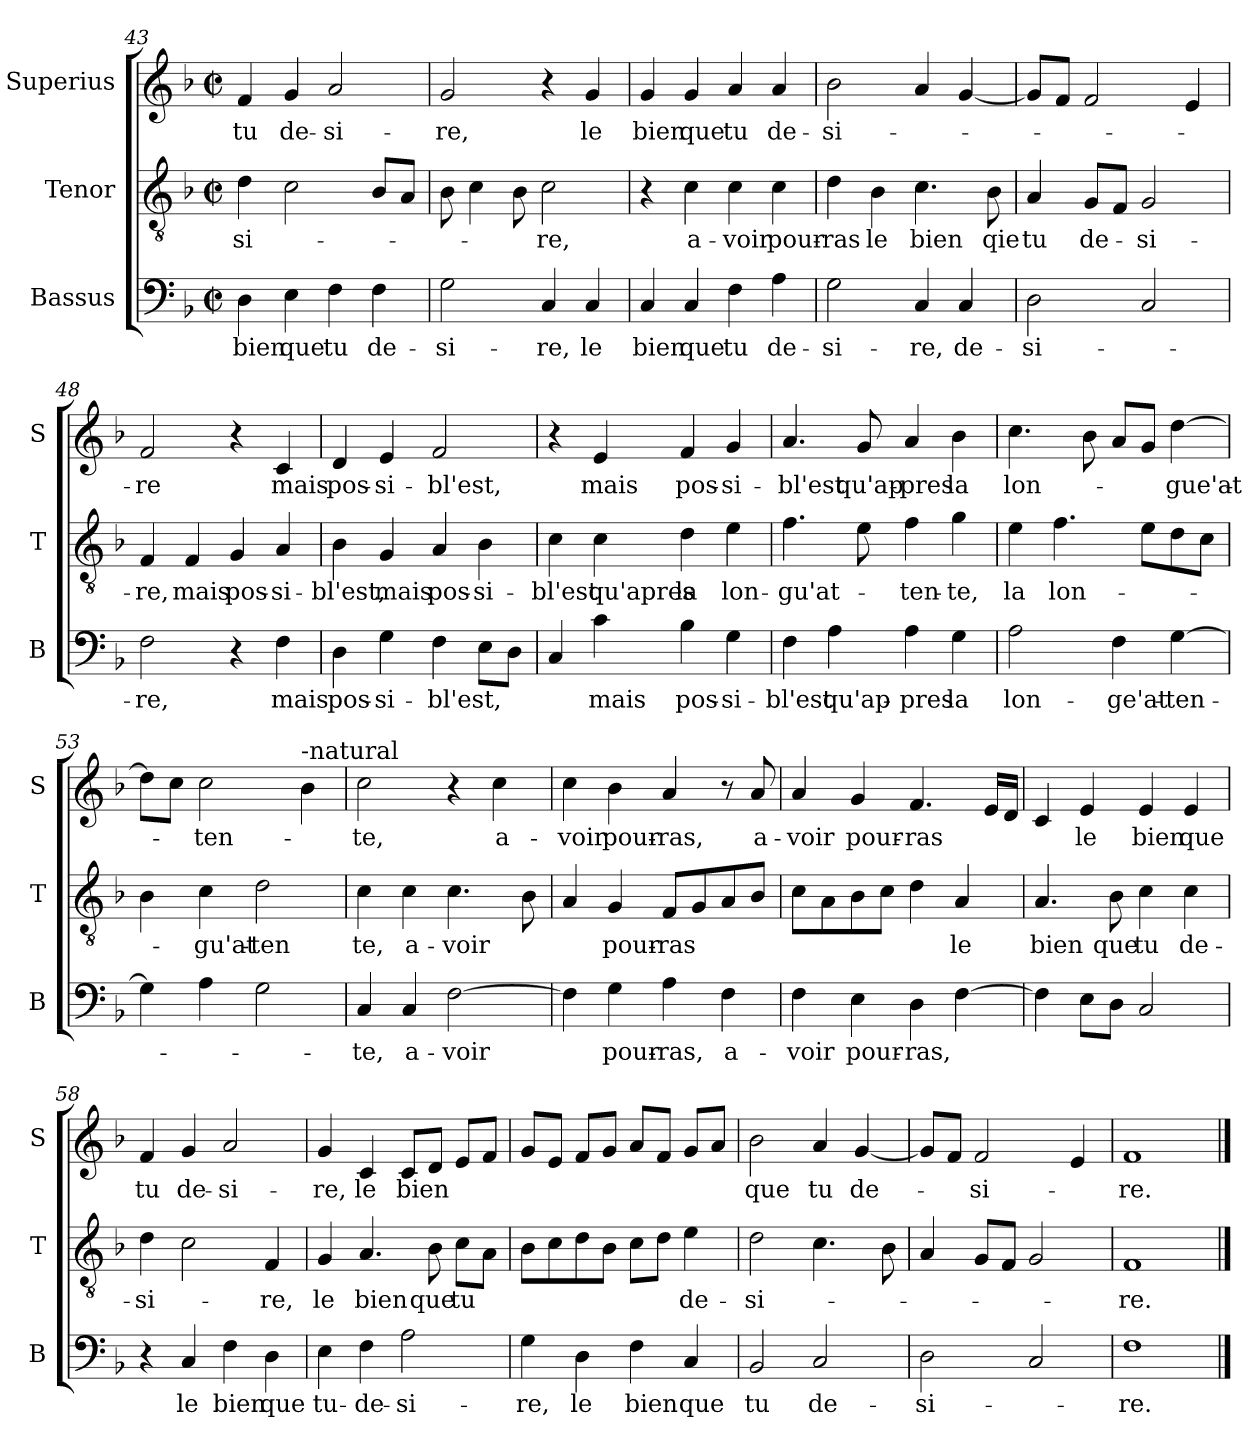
**kern	**text	**kern	**text	**kern	**text
*part3	*part3	*part2	*part2	*part1	*part1
*staff3	*staff3	*staff2	*staff2	*staff1	*staff1
*I"Bassus	*	*I"Tenor	*	*I"Superius	*
*I'B	*	*I'T	*	*I'S	*
*clefF4	*	*clefGv2	*	*clefG2	*
*k[b-]	*	*k[b-]	*	*k[b-]	*
*F:	*	*F:	*	*F:	*
*M2/2	*	*M2/2	*	*M2/2	*
*met(c|)	*	*met(c|)	*	*met(c|)	*
=43	=43	=43	=43	=43	=43
!	!LO:LY:b	!	!LO:LY:b	!	!LO:LY:b
4D\	bien	4d\	-si-	4f/	tu
!	!LO:LY:b	!	!	!	!LO:LY:b
4E\	que	2c\	.	4g/	de-
!	!LO:LY:b	!	!	!	!LO:LY:b
4F\	tu	.	.	2a/	-si-
!	!LO:LY:b	!	!	!	!
4F\	de-	8B-/L	.	.	.
.	.	8A/J	.	.	.
=44	=44	=44	=44	=44	=44
!	!LO:LY:b	!	!	!	!LO:LY:b
2G\	-si-	8B-\	.	2g/	-re,
.	.	4c\	.	.	.
.	.	8B-\	.	.	.
!	!LO:LY:b	!	!LO:LY:b	!	!
4C/	-re,	2c\	-re,	4r	.
!	!LO:LY:b	!	!	!	!LO:LY:b
4C/	le	.	.	4g/	le
=45	=45	=45	=45	=45	=45
!	!LO:LY:b	!	!	!	!LO:LY:b
4C/	bien	4r	.	4g/	bien
!	!LO:LY:b	!	!LO:LY:b	!	!LO:LY:b
4C/	que	4c\	a-	4g/	que
!	!LO:LY:b	!	!LO:LY:b	!	!LO:LY:b
4F\	tu	4c\	-voir	4a/	tu
!	!LO:LY:b	!	!LO:LY:b	!	!LO:LY:b
4A\	de-	4c\	pour-	4a/	de-
!!LO:LB:g=z
=46	=46	=46	=46	=46	=46
!	!LO:LY:b	!	!LO:LY:b	!	!LO:LY:b
2G\	-si-	4d\	-ras	2b-\	-si-
!	!	!	!LO:LY:b	!	!
.	.	4B-\	le	.	.
!	!LO:LY:b	!	!LO:LY:b	!	!
4C/	-re,	4.c\	bien	4a/	.
!	!LO:LY:b	!	!	!	!
4C/	de-	.	.	[4g/	.
!	!	!	!LO:LY:b	!	!
.	.	8B-\	qie	.	.
=47	=47	=47	=47	=47	=47
!	!LO:LY:b	!	!LO:LY:b	!	!
2D\	-si-	4A/	tu	8g/L]	.
.	.	.	.	8f/J	.
!	!	!	!LO:LY:b	!	!
.	.	8G/L	de-	2f/	.
.	.	8F/J	.	.	.
!	!	!	!LO:LY:b	!	!
2C/	.	2G/	-si-	.	.
.	.	.	.	4e/	.
=48	=48	=48	=48	=48	=48
!	!LO:LY:b	!	!LO:LY:b	!	!LO:LY:b
2F\	-re,	4F/	-re,	2f/	-re
!	!	!	!LO:LY:b	!	!
.	.	4F/	mais	.	.
!	!	!	!LO:LY:b	!	!
4r	.	4G/	pos-	4r	.
!	!LO:LY:b	!	!LO:LY:b	!	!LO:LY:b
4F\	mais	4A/	-si-	4c/	mais
=49	=49	=49	=49	=49	=49
!	!LO:LY:b	!	!LO:LY:b	!	!LO:LY:b
4D\	pos-	4B-\	-bl'est,	4d/	pos-
!	!LO:LY:b	!	!LO:LY:b	!	!LO:LY:b
4G\	-si-	4G/	mais	4e/	-si-
!	!LO:LY:b	!	!LO:LY:b	!	!LO:LY:b
4F\	-bl'est,	4A/	pos-	2f/	-bl'est,
!	!	!	!LO:LY:b	!	!
8E\L	.	4B-\	-si-	.	.
8D\J	.	.	.	.	.
=50	=50	=50	=50	=50	=50
!	!	!	!LO:LY:b	!	!
4C/	.	4c\	-bl'est	4r	.
!	!LO:LY:b	!	!LO:LY:b	!	!LO:LY:b
4c\	mais	4c\	qu'apres	4e/	mais
!	!LO:LY:b	!	!LO:LY:b	!	!LO:LY:b
4B-\	pos-	4d\	la	4f/	pos-
!	!LO:LY:b	!	!LO:LY:b	!	!LO:LY:b
4G\	-si-	4e\	lon-	4g/	-si-
=51	=51	=51	=51	=51	=51
!	!LO:LY:b	!	!LO:LY:b	!	!LO:LY:b
4F\	-bl'est	4.f\	-gu'at-	4.a/	-bl'est
!	!LO:LY:b	!	!	!	!
4A\	qu'ap-	.	.	.	.
!	!	!	!	!	!LO:LY:b
.	.	8e\	.	8g/	qu'ap-
!	!LO:LY:b	!	!LO:LY:b	!	!LO:LY:b
4A\	-pres	4f\	-ten-	4a/	-pres
!	!LO:LY:b	!	!LO:LY:b	!	!LO:LY:b
4G\	la	4g\	-te,	4b-\	la
!!LO:LB:g=z
=52	=52	=52	=52	=52	=52
!	!LO:LY:b	!	!LO:LY:b	!	!LO:LY:b
2A\	lon-	4e\	la	4.cc\	lon-
!	!	!	!LO:LY:b	!	!
.	.	4.f\	lon-	.	.
.	.	.	.	8b-\	.
!	!LO:LY:b	!	!	!	!
4F\	-ge'at-	.	.	8a/L	.
.	.	8e\L	.	8g/J	.
!	!LO:LY:b	!	!	!	!LO:LY:b
[4G\	-ten-	8d\	.	[4dd\	-gue'at-
.	.	8c\J	.	.	.
=53	=53	=53	=53	=53	=53
4G\]	.	4B-\	.	8dd\L]	.
.	.	.	.	8cc\J	.
!	!	!	!LO:LY:b	!	!LO:LY:b
4A\	.	4c\	-gu'at-	2cc\	-ten-
!	!	!	!LO:LY:b	!	!
2G\	.	2d\	-ten	.	.
!	!	!	!	!LO:TX:a:t=-natural	!
.	.	.	.	4b-\	.
=54	=54	=54	=54	=54	=54
!	!LO:LY:b	!	!LO:LY:b	!	!LO:LY:b
4C/	-te,	4c\	te,	2cc\	-te,
!	!LO:LY:b	!	!LO:LY:b	!	!
4C/	a-	4c\	a-	.	.
!	!LO:LY:b	!	!LO:LY:b	!	!
[2F\	-voir	4.c\	-voir	4r	.
!	!	!	!	!	!LO:LY:b
.	.	.	.	4cc\	a-
.	.	8B-\	.	.	.
=55	=55	=55	=55	=55	=55
!	!	!	!	!	!LO:LY:b
4F\]	.	4A/	.	4cc\	-voir
!	!LO:LY:b	!	!LO:LY:b	!	!LO:LY:b
4G\	pour-	4G/	pour-	4b-\	pour-
!	!LO:LY:b	!	!LO:LY:b	!	!LO:LY:b
4A\	-ras,	8F/L	-ras	4a/	-ras,
.	.	8G/	.	.	.
!	!LO:LY:b	!	!	!	!
4F\	a-	8A/	.	8r	.
!	!	!	!	!	!LO:LY:b
.	.	8B-/J	.	8a/	a-
=56	=56	=56	=56	=56	=56
!	!LO:LY:b	!	!	!	!LO:LY:b
4F\	-voir	8c\L	.	4a/	-voir
.	.	8A\	.	.	.
!	!LO:LY:b	!	!	!	!LO:LY:b
4E\	pour-	8B-\	.	4g/	pour-
.	.	8c\J	.	.	.
!	!LO:LY:b	!	!	!	!LO:LY:b
4D\	-ras,	4d\	.	4.f/	-ras
!	!	!	!LO:LY:b	!	!
[4F\	.	4A/	le	.	.
.	.	.	.	16e/LL	.
.	.	.	.	16d/JJ	.
=57	=57	=57	=57	=57	=57
!	!	!	!LO:LY:b	!	!
4F\]	.	4.A/	bien	4c/	.
!	!	!	!	!	!LO:LY:b
8E\L	.	.	.	4e/	le
!	!	!	!LO:LY:b	!	!
8D\J	.	8B-\	que	.	.
!	!	!	!LO:LY:b	!	!LO:LY:b
2C/	.	4c\	tu	4e/	bien
!	!	!	!LO:LY:b	!	!LO:LY:b
.	.	4c\	de-	4e/	que
!!LO:LB:g=z
=58	=58	=58	=58	=58	=58
!	!	!	!LO:LY:b	!	!LO:LY:b
4r	.	4d\	-si-	4f/	tu
!	!LO:LY:b	!	!	!	!LO:LY:b
4C/	le	2c\	.	4g/	de-
!	!LO:LY:b	!	!	!	!LO:LY:b
4F\	bien	.	.	2a/	-si-
!	!LO:LY:b	!	!LO:LY:b	!	!
4D\	que	4F/	-re,	.	.
=59	=59	=59	=59	=59	=59
!	!LO:LY:b	!	!LO:LY:b	!	!LO:LY:b
4E\	tu-	4G/	le	4g/	-re,
!	!LO:LY:b	!	!LO:LY:b	!	!LO:LY:b
4F\	-de-	4.A/	bien	4c/	le
!	!LO:LY:b	!	!	!	!LO:LY:b
2A\	-si-	.	.	8c/L	bien
!	!	!	!LO:LY:b	!	!
.	.	8B-\	que	8d/J	.
!	!	!	!LO:LY:b	!	!
.	.	8c\L	tu	8e/L	.
.	.	8A\J	.	8f/J	.
=60	=60	=60	=60	=60	=60
!	!LO:LY:b	!	!	!	!
4G\	-re,	8B-\L	.	8g/L	.
.	.	8c\	.	8e/J	.
!	!LO:LY:b	!	!	!	!
4D\	le	8d\	.	8f/L	.
.	.	8B-\J	.	8g/J	.
!	!LO:LY:b	!	!	!	!
4F\	bien	8c\L	.	8a/L	.
.	.	8d\J	.	8f/J	.
!	!LO:LY:b	!	!LO:LY:b	!	!
4C/	que	4e\	de-	8g/L	.
.	.	.	.	8a/J	.
=61	=61	=61	=61	=61	=61
!	!LO:LY:b	!	!LO:LY:b	!	!LO:LY:b
2BB-/	tu	2d\	-si-	2b-\	que
!	!LO:LY:b	!	!	!	!LO:LY:b
2C/	de-	4.c\	.	4a/	tu
!	!	!	!	!	!LO:LY:b
.	.	.	.	[4g/	de-
.	.	8B-\	.	.	.
=62	=62	=62	=62	=62	=62
!	!LO:LY:b	!	!	!	!
2D\	-si-	4A/	.	8g/L]	.
.	.	.	.	8f/J	.
!	!	!	!	!	!LO:LY:b
.	.	8G/L	.	2f/	-si-
.	.	8F/J	.	.	.
2C/	.	2G/	.	.	.
.	.	.	.	4e/	.
=63	=63	=63	=63	=63	=63
!	!LO:LY:b	!	!LO:LY:b	!	!LO:LY:b
1F	-re.	1F	-re.	1f	-re.
==	==	==	==	==	==
*-	*-	*-	*-	*-	*-
